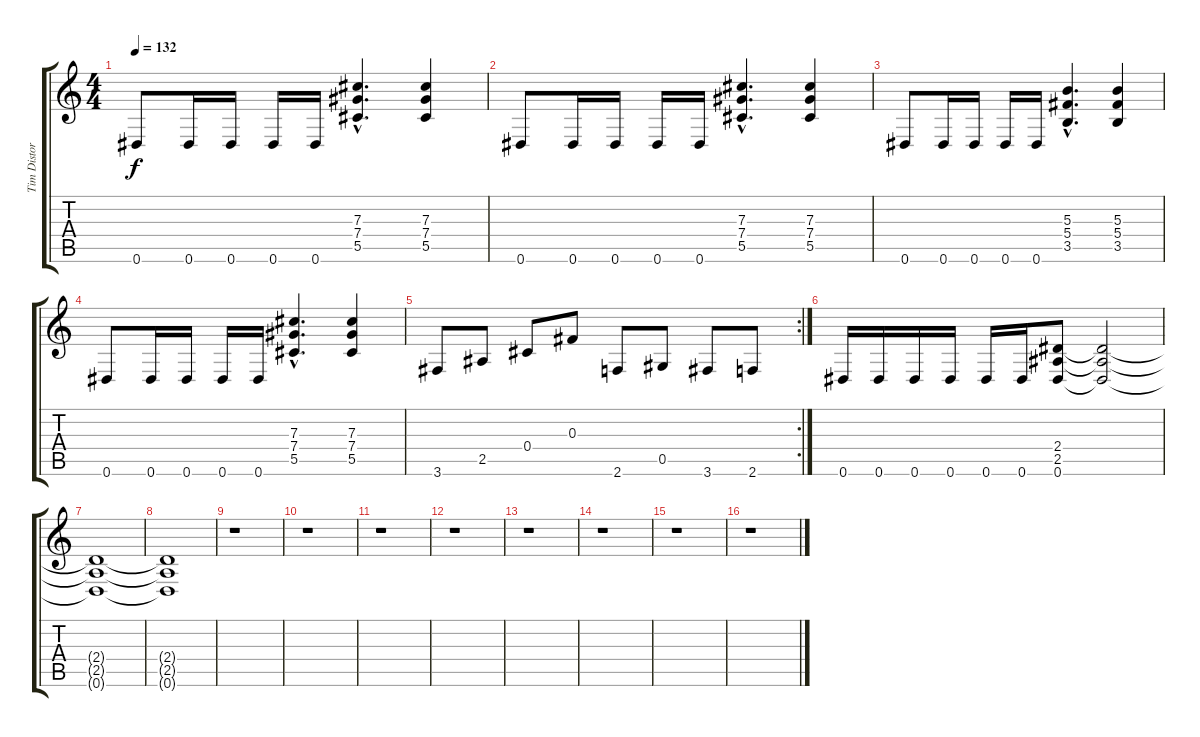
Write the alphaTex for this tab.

\track ("Tim Distortion Guitar I" "Tim Distor") {instrument distortionguitar}
\staff {score tabs}
\tuning (Eb4 Bb3 Gb3 Db3 Ab2 Eb2) {hide}
\ts (4 4)
\tempo 132
\clef g2
\ks c
0.6.8{dy f} 0.6.16 0.6.16 0.6.16 0.6.16 (7.3{hac} 7.4{hac} 5.5{hac}).4{d} (7.3 7.4 5.5).4 |
0.6.8 0.6.16 0.6.16 0.6.16 0.6.16 (7.3{hac} 7.4{hac} 5.5{hac}).4{d} (7.3 7.4 5.5).4 |
0.6.8 0.6.16 0.6.16 0.6.16 0.6.16 (5.3{hac} 5.4{hac} 3.5{hac}).4{d} (5.3 5.4 3.5).4 |
0.6.8 0.6.16 0.6.16 0.6.16 0.6.16 (7.3{hac} 7.4{hac} 5.5{hac}).4{d} (7.3 7.4 5.5).4 |
\rc 2
3.6.8 2.5.8 0.4.8 0.3.8 2.6.8 0.5.8 3.6.8 2.6.8 |
0.6.16 0.6.16 0.6.16 0.6.16 0.6.16 0.6.16 (2.4 2.5 0.6).8 (2.4{t} 2.5{t} 0.6{t}).2 |
(2.4{t} 2.5{t} 0.6{t}).1 |
(2.4{t} 2.5{t} 0.6{t}).1 |
r.1 |
r.1 |
r.1 |
r.1 |
r.1 |
r.1 |
r.1 |
r.1
